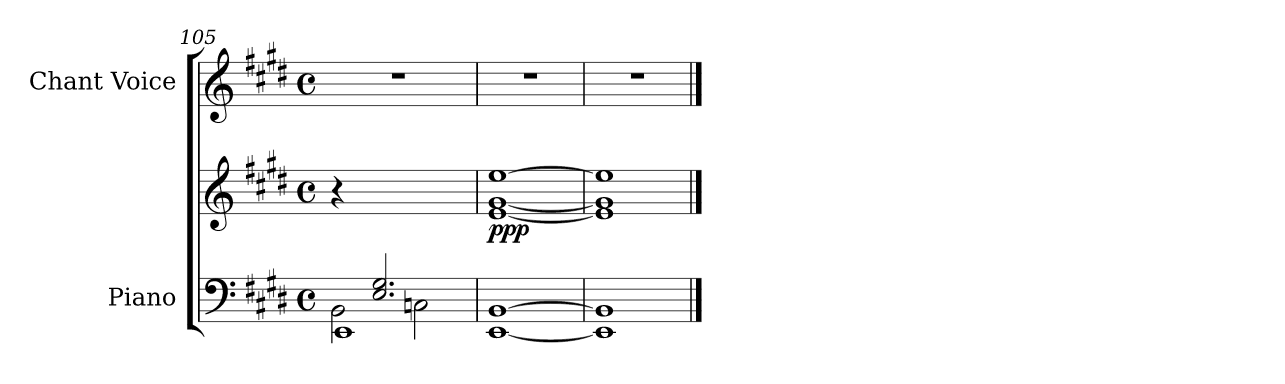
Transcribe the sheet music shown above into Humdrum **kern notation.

**kern	**kern	**dynam	**kern
*part2	*part2	*part2	*part1
*staff3	*staff2	*staff2/3	*staff1
*I"Piano	*	*	*I"Chant Voice
*I'Pno	*	*	*
*clefF4	*clefG2	*	*clefG2
*k[f#c#g#d#]	*k[f#c#g#d#]	*	*k[f#c#g#d#]
*M4/4	*M4/4	*	*M4/4
*met(c)	*met(c)	*	*met(c)
*MM82	*MM82	*	*MM82
=105	=105	=105	=105
*^	*	*	*
*	*^	*	*	*
4ryy	2BB\	1EE	4r	.	1r
2.E/ 2.G#/	.	.	2.ryy	.	.
.	2Cn\	.	.	.	.
*	*v	*v	*	*	*
=106	=106	=106	=106	=106
!	!	!	!LO:DY:b	!
*v	*v	*	*	*
[1EE [1BB	[1e [1g# [1ee	ppp	1r
=107	=107	=107	=107
1EE] 1BB]	1e] 1g#] 1ee]	.	1r
==	==	==	==
*-	*-	*-	*-
